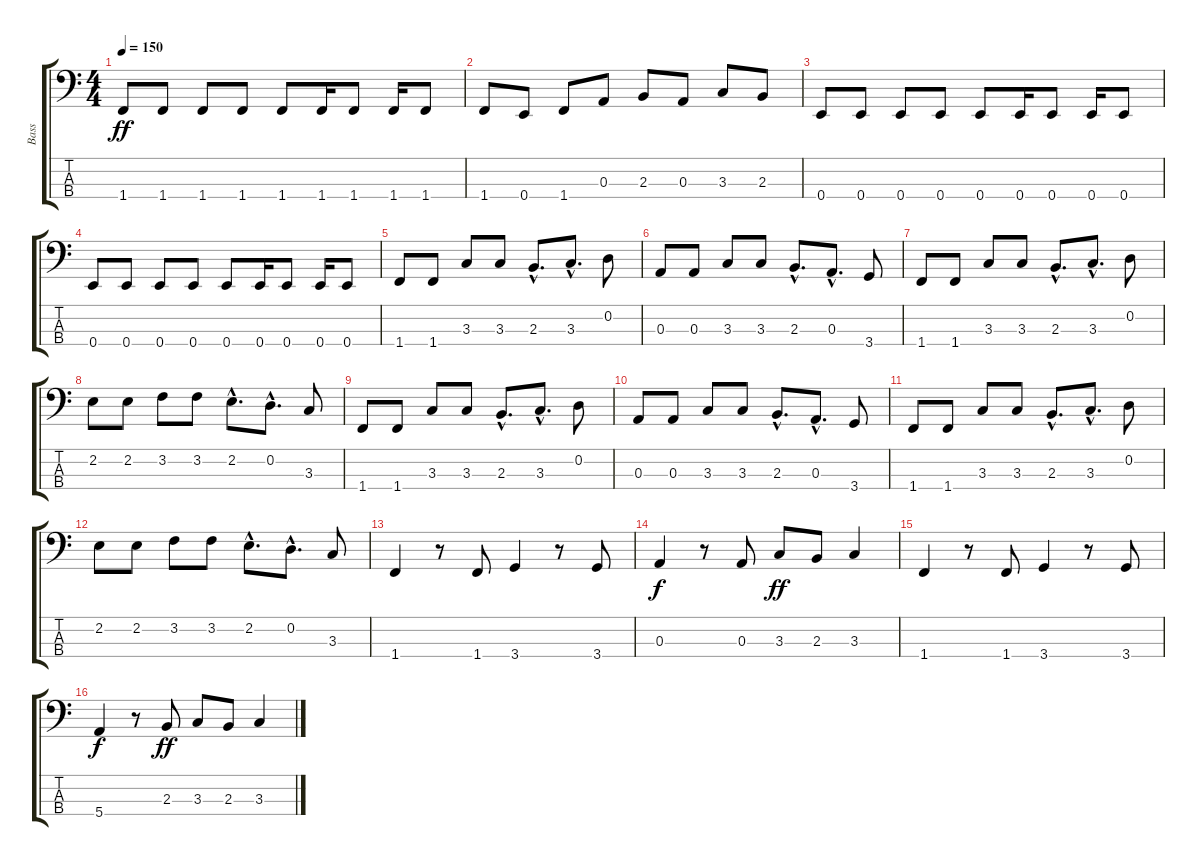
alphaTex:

\track ("Bass" "Bass") {instrument electricbasspick}
\staff {score tabs}
\tuning (G2 D2 A1 E1) {hide}
\ts (4 4)
\tempo 150
\clef f4
\ks c
1.4.8{dy ff} 1.4.8 1.4.8 1.4.8 1.4.8 1.4.16 1.4.8 1.4.16 1.4.8 |
1.4.8 0.4.8 1.4.8 0.3.8 2.3.8 0.3.8 3.3.8 2.3.8 |
0.4.8 0.4.8 0.4.8 0.4.8 0.4.8 0.4.16 0.4.8 0.4.16 0.4.8 |
0.4.8 0.4.8 0.4.8 0.4.8 0.4.8 0.4.16 0.4.8 0.4.16 0.4.8 |
1.4.8 1.4.8 3.3.8 3.3.8 2.3{hac}.8{d} 3.3{hac}.8{d} 0.2.8 |
0.3.8 0.3.8 3.3.8 3.3.8 2.3{hac}.8{d} 0.3{hac}.8{d} 3.4.8 |
1.4.8 1.4.8 3.3.8 3.3.8 2.3{hac}.8{d} 3.3{hac}.8{d} 0.2.8 |
2.2.8 2.2.8 3.2.8 3.2.8 2.2{hac}.8{d} 0.2{hac}.8{d} 3.3.8 |
1.4.8 1.4.8 3.3.8 3.3.8 2.3{hac}.8{d} 3.3{hac}.8{d} 0.2.8 |
0.3.8 0.3.8 3.3.8 3.3.8 2.3{hac}.8{d} 0.3{hac}.8{d} 3.4.8 |
1.4.8 1.4.8 3.3.8 3.3.8 2.3{hac}.8{d} 3.3{hac}.8{d} 0.2.8 |
2.2.8 2.2.8 3.2.8 3.2.8 2.2{hac}.8{d} 0.2{hac}.8{d} 3.3.8 |
1.4.4 r.8 1.4.8 3.4.4 r.8 3.4.8 |
0.3.4{dy f} r.8 0.3.8 3.3.8{dy ff} 2.3.8 3.3.4 |
1.4.4 r.8 1.4.8 3.4.4 r.8 3.4.8 |
5.4.4{dy f} r.8 2.3.8{dy ff} 3.3.8 2.3.8 3.3.4
